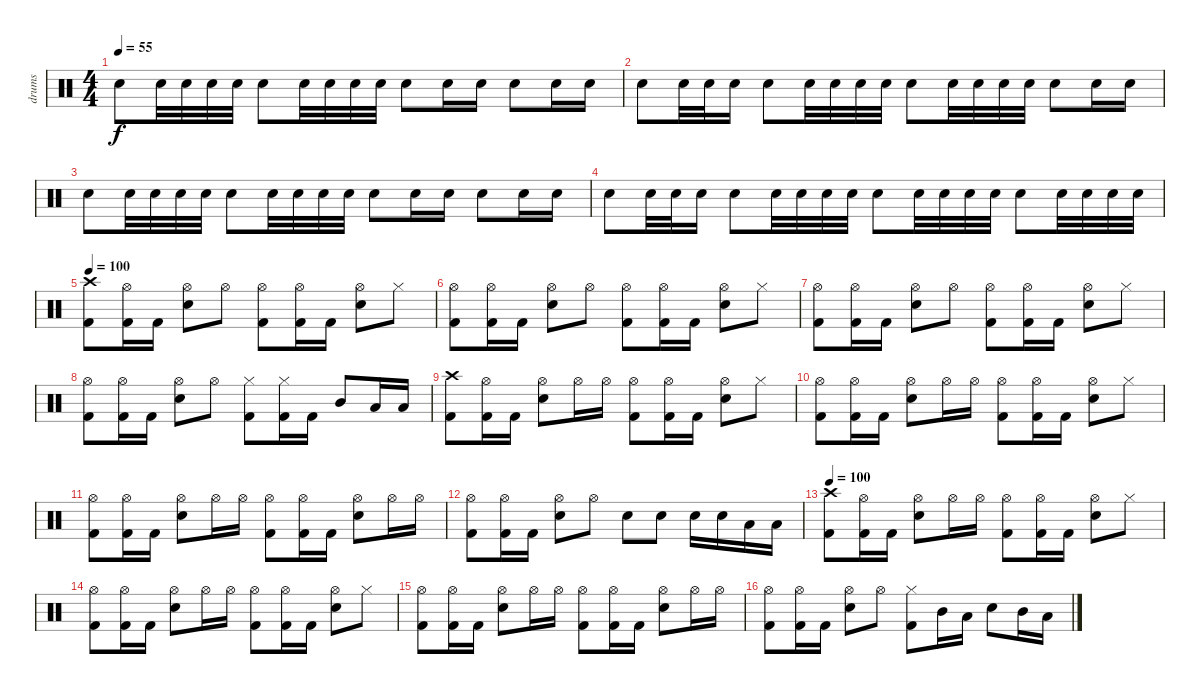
\track ("drums" "drums") {instrument percussion}
\staff {score}
\articulation defaults
\ts (4 4)
\tempo 55
\clef neutral
\ks c "Electric Snare (hit)".8{dy f} "Electric Snare (hit)".32 "Electric Snare (hit)".32 "Electric Snare (hit)".32 "Electric Snare (hit)".32 "Electric Snare (hit)".8 "Electric Snare (hit)".32 "Electric Snare (hit)".32 "Electric Snare (hit)".32 "Electric Snare (hit)".32 "Electric Snare (hit)".8 "Electric Snare (hit)".16 "Electric Snare (hit)".16 "Electric Snare (hit)".8 "Electric Snare (hit)".16 "Electric Snare (hit)".16
|
"Electric Snare (hit)".8 "Electric Snare (hit)".32 "Electric Snare (hit)".32 "Electric Snare (hit)".16 "Electric Snare (hit)".8 "Electric Snare (hit)".32 "Electric Snare (hit)".32 "Electric Snare (hit)".32 "Electric Snare (hit)".32 "Electric Snare (hit)".8 "Electric Snare (hit)".32 "Electric Snare (hit)".32 "Electric Snare (hit)".32 "Electric Snare (hit)".32 "Electric Snare (hit)".8 "Electric Snare (hit)".16 "Electric Snare (hit)".16 |
"Electric Snare (hit)".8 "Electric Snare (hit)".32 "Electric Snare (hit)".32 "Electric Snare (hit)".32 "Electric Snare (hit)".32 "Electric Snare (hit)".8 "Electric Snare (hit)".32 "Electric Snare (hit)".32 "Electric Snare (hit)".32 "Electric Snare (hit)".32 "Electric Snare (hit)".8 "Electric Snare (hit)".16 "Electric Snare (hit)".16 "Electric Snare (hit)".8 "Electric Snare (hit)".16 "Electric Snare (hit)".16 |
"Electric Snare (hit)".8 "Electric Snare (hit)".32 "Electric Snare (hit)".32 "Electric Snare (hit)".16 "Electric Snare (hit)".8 "Electric Snare (hit)".32 "Electric Snare (hit)".32 "Electric Snare (hit)".32 "Electric Snare (hit)".32 "Electric Snare (hit)".8 "Electric Snare (hit)".32 "Electric Snare (hit)".32 "Electric Snare (hit)".32 "Electric Snare (hit)".32 "Electric Snare (hit)".8 "Electric Snare (hit)".32 "Electric Snare (hit)".32 "Electric Snare (hit)".32 "Electric Snare (hit)".32 |
\tempo 100
("Crash high (hit)" "Kick (hit) 2").8 ("Hi-Hat (open)" "Kick (hit) 2").16 "Kick (hit) 2".16 ("Hi-Hat (open)" "Electric Snare (hit)").8 "Hi-Hat (open)".8 ("Hi-Hat (open)" "Kick (hit) 2").8 ("Hi-Hat (open)" "Kick (hit) 2").16 "Kick (hit) 2".16 ("Hi-Hat (open)" "Electric Snare (hit)").8 "Hi-Hat (closed)".8 |
("Hi-Hat (open)" "Kick (hit) 2").8 ("Hi-Hat (open)" "Kick (hit) 2").16 "Kick (hit) 2".16 ("Hi-Hat (open)" "Electric Snare (hit)").8 "Hi-Hat (open)".8 ("Hi-Hat (open)" "Kick (hit) 2").8 ("Hi-Hat (open)" "Kick (hit) 2").16 "Kick (hit) 2".16 ("Hi-Hat (open)" "Electric Snare (hit)").8 "Hi-Hat (closed)".8 |
("Hi-Hat (open)" "Kick (hit) 2").8 ("Hi-Hat (open)" "Kick (hit) 2").16 "Kick (hit) 2".16 ("Hi-Hat (open)" "Electric Snare (hit)").8 "Hi-Hat (open)".8 ("Hi-Hat (open)" "Kick (hit) 2").8 ("Hi-Hat (open)" "Kick (hit) 2").16 "Kick (hit) 2".16 ("Hi-Hat (open)" "Electric Snare (hit)").8 "Hi-Hat (closed)".8 |
("Hi-Hat (open)" "Kick (hit) 2").8 ("Hi-Hat (open)" "Kick (hit) 2").16 "Kick (hit) 2".16 ("Hi-Hat (open)" "Electric Snare (hit)").8 "Hi-Hat (open)".8 ("Hi-Hat (closed)" "Kick (hit) 2").8 ("Hi-Hat (closed)" "Kick (hit) 2").16 "Kick (hit) 2".16 "Mid Tom (hit)".8 "Low Tom (hit)".16 "Low Tom (hit)".16 |
("Crash high (hit)" "Kick (hit) 2").8 ("Hi-Hat (open)" "Kick (hit) 2").16 "Kick (hit) 2".16 ("Hi-Hat (open)" "Electric Snare (hit)").8 "Hi-Hat (open)".16 "Hi-Hat (open)".16 ("Hi-Hat (open)" "Kick (hit) 2").8 ("Hi-Hat (open)" "Kick (hit) 2").16 "Kick (hit) 2".16 ("Hi-Hat (open)" "Electric Snare (hit)").8 "Hi-Hat (closed)".8 |
("Hi-Hat (open)" "Kick (hit) 2").8 ("Hi-Hat (open)" "Kick (hit) 2").16 "Kick (hit) 2".16 ("Hi-Hat (open)" "Electric Snare (hit)").8 "Hi-Hat (open)".16 "Hi-Hat (open)".16 ("Hi-Hat (open)" "Kick (hit) 2").8 ("Hi-Hat (open)" "Kick (hit) 2").16 "Kick (hit) 2".16 ("Hi-Hat (open)" "Electric Snare (hit)").8 "Hi-Hat (closed)".8 |
("Hi-Hat (open)" "Kick (hit) 2").8 ("Hi-Hat (open)" "Kick (hit) 2").16 "Kick (hit) 2".16 ("Hi-Hat (open)" "Electric Snare (hit)").8 "Hi-Hat (open)".16 "Hi-Hat (open)".16 ("Hi-Hat (open)" "Kick (hit) 2").8 ("Hi-Hat (open)" "Kick (hit) 2").16 "Kick (hit) 2".16 ("Hi-Hat (open)" "Electric Snare (hit)").8 "Hi-Hat (open)".16 "Hi-Hat (open)".16 |
("Hi-Hat (open)" "Kick (hit) 2").8 ("Hi-Hat (open)" "Kick (hit) 2").16 "Kick (hit) 2".16 ("Hi-Hat (open)" "Electric Snare (hit)").8 "Hi-Hat (open)".8 "Electric Snare (hit)".8 "Electric Snare (hit)".8 "Electric Snare (hit)".16 "Electric Snare (hit)".16 "Low Tom (hit)".16 "Low Tom (hit)".16 |
\tempo 100
("Crash high (hit)" "Kick (hit) 2").8 ("Hi-Hat (open)" "Kick (hit) 2").16 "Kick (hit) 2".16 ("Hi-Hat (open)" "Electric Snare (hit)").8 "Hi-Hat (open)".16 "Hi-Hat (open)".16 ("Hi-Hat (open)" "Kick (hit) 2").8 ("Hi-Hat (open)" "Kick (hit) 2").16 "Kick (hit) 2".16 ("Hi-Hat (open)" "Electric Snare (hit)").8 "Hi-Hat (closed)".8 |
("Hi-Hat (open)" "Kick (hit) 2").8 ("Hi-Hat (open)" "Kick (hit) 2").16 "Kick (hit) 2".16 ("Hi-Hat (open)" "Electric Snare (hit)").8 "Hi-Hat (open)".16 "Hi-Hat (open)".16 ("Hi-Hat (open)" "Kick (hit) 2").8 ("Hi-Hat (open)" "Kick (hit) 2").16 "Kick (hit) 2".16 ("Hi-Hat (open)" "Electric Snare (hit)").8 "Hi-Hat (closed)".8 |
("Hi-Hat (open)" "Kick (hit) 2").8 ("Hi-Hat (open)" "Kick (hit) 2").16 "Kick (hit) 2".16 ("Hi-Hat (open)" "Electric Snare (hit)").8 "Hi-Hat (open)".16 "Hi-Hat (open)".16 ("Hi-Hat (open)" "Kick (hit) 2").8 ("Hi-Hat (open)" "Kick (hit) 2").16 "Kick (hit) 2".16 ("Hi-Hat (open)" "Electric Snare (hit)").8 "Hi-Hat (open)".16 "Hi-Hat (open)".16 |
("Hi-Hat (open)" "Kick (hit) 2").8 ("Hi-Hat (open)" "Kick (hit) 2").16 "Kick (hit) 2".16 ("Hi-Hat (open)" "Electric Snare (hit)").8 "Hi-Hat (open)".8 ("Hi-Hat (closed)" "Kick (hit) 2").8 "Mid Tom (hit)".16 "Low Tom (hit)".16 "Electric Snare (hit)".8 "Mid Tom (hit)".16 "Low Tom (hit)".16
